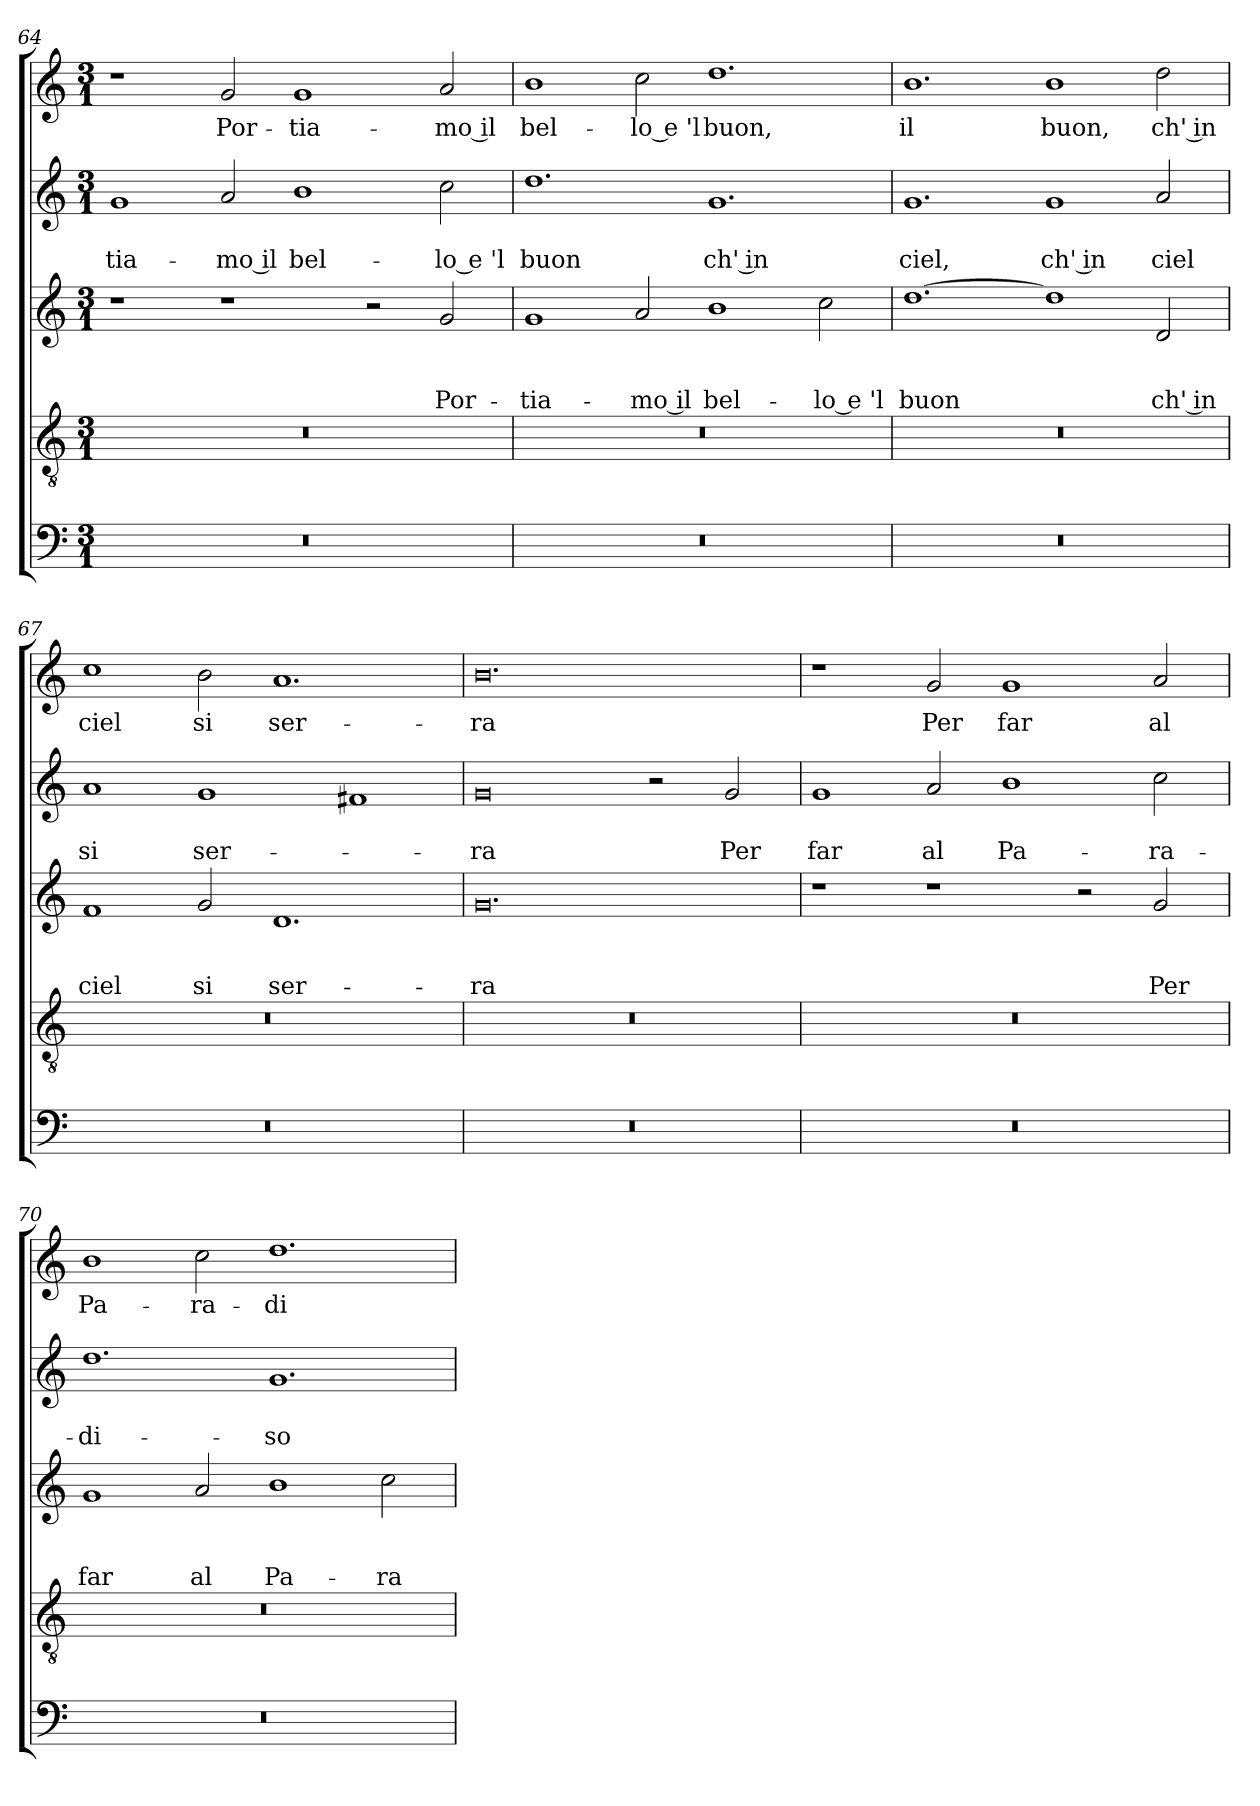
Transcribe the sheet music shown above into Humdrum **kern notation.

**kern	**kern	**kern	**text	**text	**text	**kern	**text	**text	**kern	**text
*part5	*part4	*part3	*part3	*part3	*part3	*part2	*part2	*part2	*part1	*part1
*staff5	*staff4	*staff3	*staff3	*staff3	*staff3	*staff2	*staff2	*staff2	*staff1	*staff1
*clefF4	*clefGv2	*clefG2	*	*	*	*clefG2	*	*	*clefG2	*
*k[]	*k[]	*k[]	*	*	*	*k[]	*	*	*k[]	*
*C:	*C:	*C:	*	*	*	*C:	*	*	*C:	*
*M3/1	*M3/1	*M3/1	*	*	*	*M3/1	*	*	*M3/1	*
=64	=64	=64	=64	=64	=64	=64	=64	=64	=64	=64
!	!	!	!	!	!	!	!	!LO:LY:b	!	!
0.r	0.r	1r	.	.	.	1g	.	-tia-	1r	.
!	!	!	!	!	!	!	!	!LO:LY:b	!	!LO:LY:b
.	.	1r	.	.	.	2a/	.	-mo il	2g/	Por-
!	!	!	!	!	!	!	!	!LO:LY:b	!	!LO:LY:b
.	.	.	.	.	.	1b	.	bel-	1g	-tia-
.	.	2r	.	.	.	.	.	.	.	.
!	!	!	!	!	!LO:LY:b	!	!	!LO:LY:b	!	!LO:LY:b
.	.	2g/	.	.	Por-	2cc\	.	-lo e 'l	2a/	-mo il
=65	=65	=65	=65	=65	=65	=65	=65	=65	=65	=65
!	!	!	!	!	!LO:LY:b	!	!	!LO:LY:b	!	!LO:LY:b
0.r	0.r	1g	.	.	-tia-	1.dd	.	buon	1b	bel-
!	!	!	!	!	!LO:LY:b	!	!	!	!	!LO:LY:b
.	.	2a/	.	.	-mo il	.	.	.	2cc\	-lo e 'l
!	!	!	!	!	!LO:LY:b	!	!	!LO:LY:b	!	!LO:LY:b
.	.	1b	.	.	bel-	1.g	.	ch' in	1.dd	buon,
!	!	!	!	!	!LO:LY:b	!	!	!	!	!
.	.	2cc\	.	.	-lo e 'l	.	.	.	.	.
!!LO:LB:g=z
=66	=66	=66	=66	=66	=66	=66	=66	=66	=66	=66
!	!	!	!	!	!LO:LY:b	!	!	!LO:LY:b	!	!LO:LY:b
0.r	0.r	[1.dd	.	.	buon	1.g	.	ciel,	1.b	il
!	!	!	!	!	!	!	!	!LO:LY:b	!	!LO:LY:b
.	.	1dd]	.	.	.	1g	.	ch' in	1b	buon,
!	!	!	!	!	!LO:LY:b	!	!	!LO:LY:b	!	!LO:LY:b
.	.	2d/	.	.	ch' in	2a/	.	ciel	2dd\	ch' in
=67	=67	=67	=67	=67	=67	=67	=67	=67	=67	=67
!	!	!	!	!	!LO:LY:b	!	!	!LO:LY:b	!	!LO:LY:b
0.r	0.r	1f	.	.	ciel	1a	.	si	1cc	ciel
!	!	!	!	!	!LO:LY:b	!	!	!LO:LY:b	!	!LO:LY:b
.	.	2g/	.	.	si	1g	.	ser-	2b\	si
!	!	!	!	!	!LO:LY:b	!	!	!	!	!LO:LY:b
.	.	1.d	.	.	ser-	.	.	.	1.a	ser-
.	.	.	.	.	.	1f#X	.	.	.	.
=68	=68	=68	=68	=68	=68	=68	=68	=68	=68	=68
!	!	!	!	!	!LO:LY:b	!	!	!LO:LY:b	!	!LO:LY:b
0.r	0.r	0.g	.	.	-ra	0g	.	-ra	0.b	-ra
.	.	.	.	.	.	2r	.	.	.	.
!	!	!	!	!	!	!	!	!LO:LY:b	!	!
.	.	.	.	.	.	2g/	.	Per	.	.
=69	=69	=69	=69	=69	=69	=69	=69	=69	=69	=69
!	!	!	!	!	!	!	!	!LO:LY:b	!	!
0.r	0.r	1r	.	.	.	1g	.	far	1r	.
!	!	!	!	!	!	!	!	!LO:LY:b	!	!LO:LY:b
.	.	1r	.	.	.	2a/	.	al	2g/	Per
!	!	!	!	!	!	!	!	!LO:LY:b	!	!LO:LY:b
.	.	.	.	.	.	1b	.	Pa-	1g	far
.	.	2r	.	.	.	.	.	.	.	.
!	!	!	!	!	!LO:LY:b	!	!	!LO:LY:b	!	!LO:LY:b
.	.	2g/	.	.	Per	2cc\	.	-ra-	2a/	al
=70	=70	=70	=70	=70	=70	=70	=70	=70	=70	=70
!	!	!	!	!	!LO:LY:b	!	!	!LO:LY:b	!	!LO:LY:b
0.r	0.r	1g	.	.	far	1.dd	.	-di-	1b	Pa-
!	!	!	!	!	!LO:LY:b	!	!	!	!	!LO:LY:b
.	.	2a/	.	.	al	.	.	.	2cc\	-ra-
!	!	!	!	!	!LO:LY:b	!	!	!LO:LY:b	!	!LO:LY:b
.	.	1b	.	.	Pa-	1.g	.	-so	1.dd	-di-
!	!	!	!	!	!LO:LY:b	!	!	!	!	!
.	.	2cc\	.	.	-ra-	.	.	.	.	.
=	=	=	=	=	=	=	=	=	=	=
*-	*-	*-	*-	*-	*-	*-	*-	*-	*-	*-
